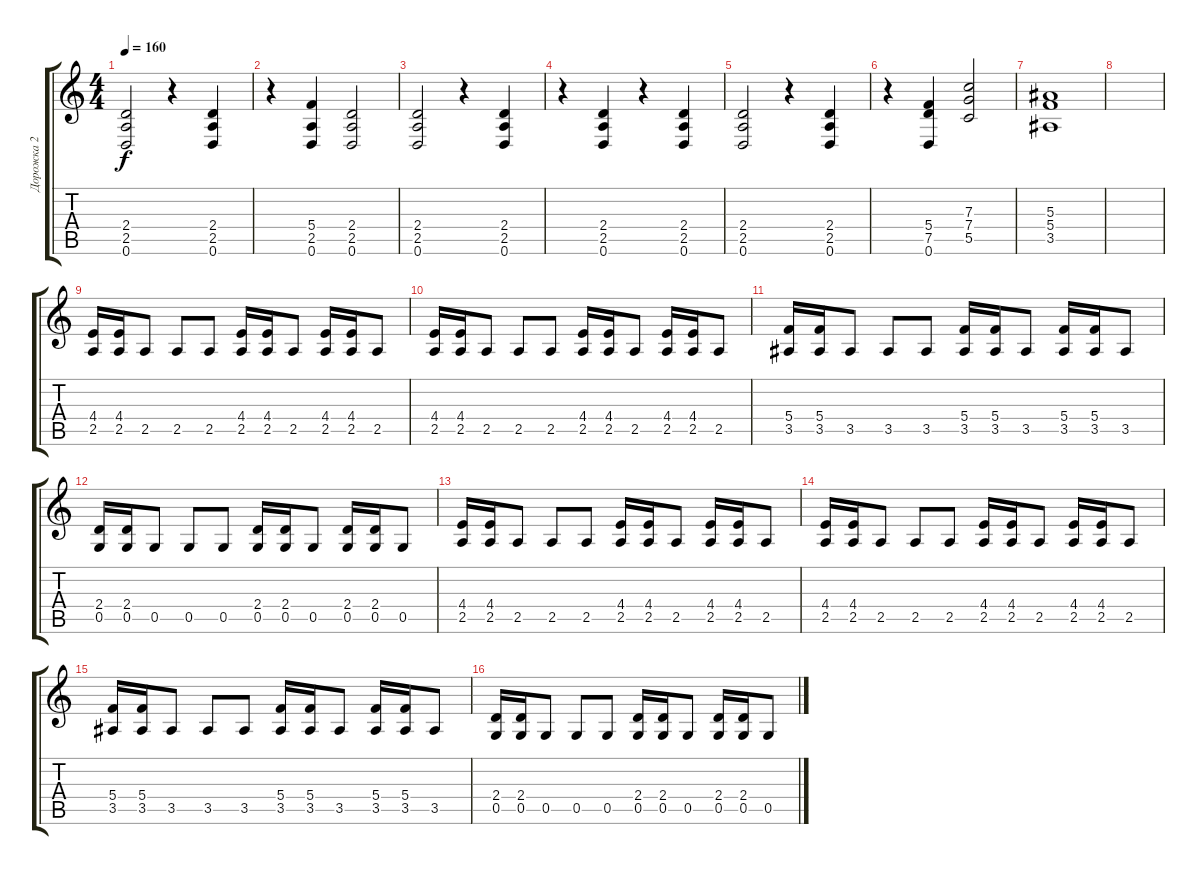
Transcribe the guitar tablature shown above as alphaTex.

\track ("Дорожка 2" "Дорожка 2") {instrument distortionguitar}
\staff {score tabs}
\tuning (D4 A3 F3 C3 G2 D2) {hide}
\ts (4 4)
\tempo 160
\clef g2
\ks c
(2.4 2.5 0.6).2{dy f} r.4 (2.4 2.5 0.6).4 |
r.4 (5.4 2.5 0.6).4 (2.4 2.5 0.6).2 |
(2.4 2.5 0.6).2 r.4 (2.4 2.5 0.6).4 |
r.4 (2.4 2.5 0.6).4 r.4 (2.4 2.5 0.6).4 |
(2.4 2.5 0.6).2 r.4 (2.4 2.5 0.6).4 |
r.4 (5.4 7.5 0.6).4 (7.3 7.4 5.5).2 |
(5.3 5.4 3.5).1 |
|
(4.4 2.5).16 (4.4 2.5).16 2.5.8 2.5.8 2.5.8 (4.4 2.5).16 (4.4 2.5).16 2.5.8 (4.4 2.5).16 (4.4 2.5).16 2.5.8 |
(4.4 2.5).16 (4.4 2.5).16 2.5.8 2.5.8 2.5.8 (4.4 2.5).16 (4.4 2.5).16 2.5.8 (4.4 2.5).16 (4.4 2.5).16 2.5.8 |
(5.4 3.5).16 (5.4 3.5).16 3.5.8 3.5.8 3.5.8 (5.4 3.5).16 (5.4 3.5).16 3.5.8 (5.4 3.5).16 (5.4 3.5).16 3.5.8 |
(2.4 0.5).16 (2.4 0.5).16 0.5.8 0.5.8 0.5.8 (2.4 0.5).16 (2.4 0.5).16 0.5.8 (2.4 0.5).16 (2.4 0.5).16 0.5.8 |
(4.4 2.5).16 (4.4 2.5).16 2.5.8 2.5.8 2.5.8 (4.4 2.5).16 (4.4 2.5).16 2.5.8 (4.4 2.5).16 (4.4 2.5).16 2.5.8 |
(4.4 2.5).16 (4.4 2.5).16 2.5.8 2.5.8 2.5.8 (4.4 2.5).16 (4.4 2.5).16 2.5.8 (4.4 2.5).16 (4.4 2.5).16 2.5.8 |
(5.4 3.5).16 (5.4 3.5).16 3.5.8 3.5.8 3.5.8 (5.4 3.5).16 (5.4 3.5).16 3.5.8 (5.4 3.5).16 (5.4 3.5).16 3.5.8 |
(2.4 0.5).16 (2.4 0.5).16 0.5.8 0.5.8 0.5.8 (2.4 0.5).16 (2.4 0.5).16 0.5.8 (2.4 0.5).16 (2.4 0.5).16 0.5.8
